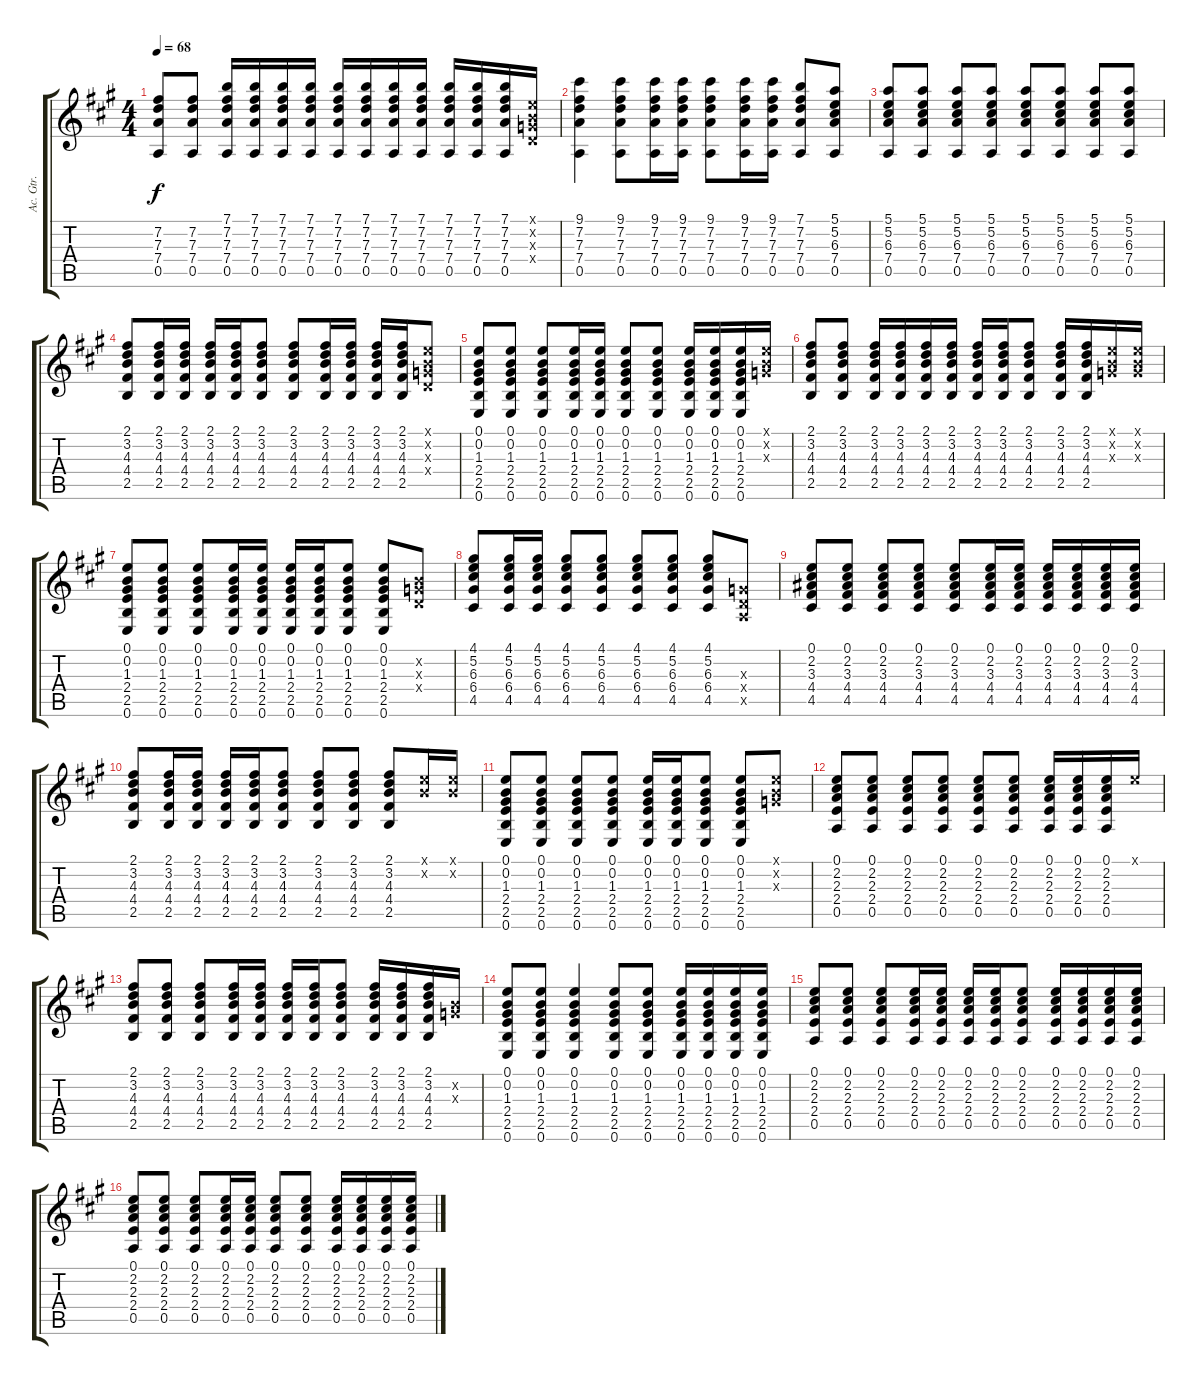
\track ("Ac. Gtr." "Ac. Gtr.") {instrument acousticguitarsteel}
\staff {score tabs}
\tuning (E4 B3 G3 D3 A2 E2) {hide}
\ts (4 4)
\tempo 68
\clef g2
\ks a
(7.2 7.3 7.4 0.5).8{dy f} (7.2 7.3 7.4 0.5).8 (7.1 7.2 7.3 7.4 0.5).16 (7.1 7.2 7.3 7.4 0.5).16 (7.1 7.2 7.3 7.4 0.5).16 (7.1 7.2 7.3 7.4 0.5).16 (7.1 7.2 7.3 7.4 0.5).16 (7.1 7.2 7.3 7.4 0.5).16 (7.1 7.2 7.3 7.4 0.5).16 (7.1 7.2 7.3 7.4 0.5).16 (7.1 7.2 7.3 7.4 0.5).16 (7.1 7.2 7.3 7.4 0.5).16 (7.1 7.2 7.3 7.4 0.5).16 (0.1{x} 0.2{x} 0.3{x} 0.4{x}).16 |
(9.1 7.2 7.3 7.4 0.5).4 (9.1 7.2 7.3 7.4 0.5).8 (9.1 7.2 7.3 7.4 0.5).16 (9.1 7.2 7.3 7.4 0.5).16 (9.1 7.2 7.3 7.4 0.5).8 (9.1 7.2 7.3 7.4 0.5).16 (9.1 7.2 7.3 7.4 0.5).16 (7.1 7.2 7.3 7.4 0.5).8 (5.1 5.2 6.3 7.4 0.5).8 |
(5.1 5.2 6.3 7.4 0.5).8 (5.1 5.2 6.3 7.4 0.5).8 (5.1 5.2 6.3 7.4 0.5).8 (5.1 5.2 6.3 7.4 0.5).8 (5.1 5.2 6.3 7.4 0.5).8 (5.1 5.2 6.3 7.4 0.5).8 (5.1 5.2 6.3 7.4 0.5).8 (5.1 5.2 6.3 7.4 0.5).8 |
(2.1 3.2 4.3 4.4 2.5).8 (2.1 3.2 4.3 4.4 2.5).16 (2.1 3.2 4.3 4.4 2.5).16 (2.1 3.2 4.3 4.4 2.5).16 (2.1 3.2 4.3 4.4 2.5).16 (2.1 3.2 4.3 4.4 2.5).8 (2.1 3.2 4.3 4.4 2.5).8 (2.1 3.2 4.3 4.4 2.5).16 (2.1 3.2 4.3 4.4 2.5).16 (2.1 3.2 4.3 4.4 2.5).16 (2.1 3.2 4.3 4.4 2.5).16 (0.1{x} 0.2{x} 0.3{x} 0.4{x}).8 |
(0.1 0.2 1.3 2.4 2.5 0.6).8 (0.1 0.2 1.3 2.4 2.5 0.6).8 (0.1 0.2 1.3 2.4 2.5 0.6).8 (0.1 0.2 1.3 2.4 2.5 0.6).16 (0.1 0.2 1.3 2.4 2.5 0.6).16 (0.1 0.2 1.3 2.4 2.5 0.6).8 (0.1 0.2 1.3 2.4 2.5 0.6).8 (0.1 0.2 1.3 2.4 2.5 0.6).16 (0.1 0.2 1.3 2.4 2.5 0.6).16 (0.1 0.2 1.3 2.4 2.5 0.6).16 (0.1{x} 0.2{x} 0.3{x}).16 |
(2.1 3.2 4.3 4.4 2.5).8 (2.1 3.2 4.3 4.4 2.5).8 (2.1 3.2 4.3 4.4 2.5).16 (2.1 3.2 4.3 4.4 2.5).16 (2.1 3.2 4.3 4.4 2.5).16 (2.1 3.2 4.3 4.4 2.5).16 (2.1 3.2 4.3 4.4 2.5).16 (2.1 3.2 4.3 4.4 2.5).16 (2.1 3.2 4.3 4.4 2.5).8 (2.1 3.2 4.3 4.4 2.5).16 (2.1 3.2 4.3 4.4 2.5).16 (0.1{x} 0.2{x} 0.3{x}).16 (0.1{x} 0.2{x} 0.3{x}).16 |
(0.1 0.2 1.3 2.4 2.5 0.6).8 (0.1 0.2 1.3 2.4 2.5 0.6).8 (0.1 0.2 1.3 2.4 2.5 0.6).8 (0.1 0.2 1.3 2.4 2.5 0.6).16 (0.1 0.2 1.3 2.4 2.5 0.6).16 (0.1 0.2 1.3 2.4 2.5 0.6).16 (0.1 0.2 1.3 2.4 2.5 0.6).16 (0.1 0.2 1.3 2.4 2.5 0.6).8 (0.1 0.2 1.3 2.4 2.5 0.6).8 (0.2{x} 0.3{x} 0.4{x}).8 |
(4.1 5.2 6.3 6.4 4.5).8 (4.1 5.2 6.3 6.4 4.5).16 (4.1 5.2 6.3 6.4 4.5).16 (4.1 5.2 6.3 6.4 4.5).8 (4.1 5.2 6.3 6.4 4.5).8 (4.1 5.2 6.3 6.4 4.5).8 (4.1 5.2 6.3 6.4 4.5).8 (4.1 5.2 6.3 6.4 4.5).8 (0.3{x} 0.4{x} 0.5{x}).8 |
(0.1 2.2 3.3 4.4 4.5).8 (0.1 2.2 3.3 4.4 4.5).8 (0.1 2.2 3.3 4.4 4.5).8 (0.1 2.2 3.3 4.4 4.5).8 (0.1 2.2 3.3 4.4 4.5).8 (0.1 2.2 3.3 4.4 4.5).16 (0.1 2.2 3.3 4.4 4.5).16 (0.1 2.2 3.3 4.4 4.5).16 (0.1 2.2 3.3 4.4 4.5).16 (0.1 2.2 3.3 4.4 4.5).16 (0.1 2.2 3.3 4.4 4.5).16 |
(2.1 3.2 4.3 4.4 2.5).8 (2.1 3.2 4.3 4.4 2.5).16 (2.1 3.2 4.3 4.4 2.5).16 (2.1 3.2 4.3 4.4 2.5).16 (2.1 3.2 4.3 4.4 2.5).16 (2.1 3.2 4.3 4.4 2.5).8 (2.1 3.2 4.3 4.4 2.5).8 (2.1 3.2 4.3 4.4 2.5).8 (2.1 3.2 4.3 4.4 2.5).8 (0.1{x} 0.2{x}).16 (0.1{x} 0.2{x}).16 |
(0.1 0.2 1.3 2.4 2.5 0.6).8 (0.1 0.2 1.3 2.4 2.5 0.6).8 (0.1 0.2 1.3 2.4 2.5 0.6).8 (0.1 0.2 1.3 2.4 2.5 0.6).8 (0.1 0.2 1.3 2.4 2.5 0.6).16 (0.1 0.2 1.3 2.4 2.5 0.6).16 (0.1 0.2 1.3 2.4 2.5 0.6).8 (0.1 0.2 1.3 2.4 2.5 0.6).8 (0.1{x} 0.2{x} 0.3{x}).8 |
(0.1 2.2 2.3 2.4 0.5).8 (0.1 2.2 2.3 2.4 0.5).8 (0.1 2.2 2.3 2.4 0.5).8 (0.1 2.2 2.3 2.4 0.5).8 (0.1 2.2 2.3 2.4 0.5).8 (0.1 2.2 2.3 2.4 0.5).8 (0.1 2.2 2.3 2.4 0.5).16 (0.1 2.2 2.3 2.4 0.5).16 (0.1 2.2 2.3 2.4 0.5).16 0.1{x}.16 |
(2.1 3.2 4.3 4.4 2.5).8 (2.1 3.2 4.3 4.4 2.5).8 (2.1 3.2 4.3 4.4 2.5).8 (2.1 3.2 4.3 4.4 2.5).16 (2.1 3.2 4.3 4.4 2.5).16 (2.1 3.2 4.3 4.4 2.5).16 (2.1 3.2 4.3 4.4 2.5).16 (2.1 3.2 4.3 4.4 2.5).8 (2.1 3.2 4.3 4.4 2.5).16 (2.1 3.2 4.3 4.4 2.5).16 (2.1 3.2 4.3 4.4 2.5).16 (0.2{x} 0.3{x}).16 |
(0.1 0.2 1.3 2.4 2.5 0.6).8 (0.1 0.2 1.3 2.4 2.5 0.6).8 (0.1 0.2 1.3 2.4 2.5 0.6).4 (0.1 0.2 1.3 2.4 2.5 0.6).8 (0.1 0.2 1.3 2.4 2.5 0.6).8 (0.1 0.2 1.3 2.4 2.5 0.6).16 (0.1 0.2 1.3 2.4 2.5 0.6).16 (0.1 0.2 1.3 2.4 2.5 0.6).16 (0.1 0.2 1.3 2.4 2.5 0.6).16 |
(0.1 2.2 2.3 2.4 0.5).8 (0.1 2.2 2.3 2.4 0.5).8 (0.1 2.2 2.3 2.4 0.5).8 (0.1 2.2 2.3 2.4 0.5).16 (0.1 2.2 2.3 2.4 0.5).16 (0.1 2.2 2.3 2.4 0.5).16 (0.1 2.2 2.3 2.4 0.5).16 (0.1 2.2 2.3 2.4 0.5).8 (0.1 2.2 2.3 2.4 0.5).16 (0.1 2.2 2.3 2.4 0.5).16 (0.1 2.2 2.3 2.4 0.5).16 (0.1 2.2 2.3 2.4 0.5).16 |
(0.1 2.2 2.3 2.4 0.5).8 (0.1 2.2 2.3 2.4 0.5).8 (0.1 2.2 2.3 2.4 0.5).8 (0.1 2.2 2.3 2.4 0.5).16 (0.1 2.2 2.3 2.4 0.5).16 (0.1 2.2 2.3 2.4 0.5).8 (0.1 2.2 2.3 2.4 0.5).8 (0.1 2.2 2.3 2.4 0.5).16 (0.1 2.2 2.3 2.4 0.5).16 (0.1 2.2 2.3 2.4 0.5).16 (0.1 2.2 2.3 2.4 0.5).16
